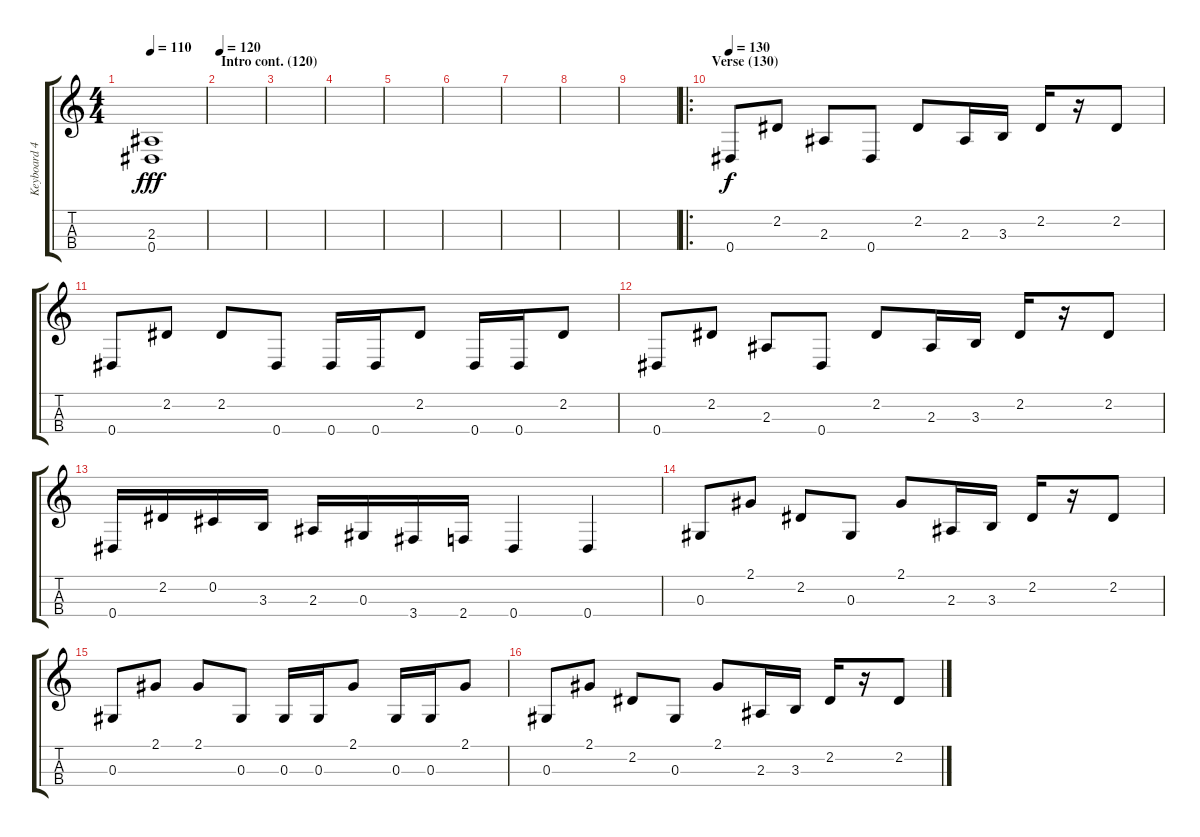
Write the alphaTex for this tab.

\track ("Keyboard 4" "Keyboard 4") {instrument musicbox}
\staff {score tabs}
\tuning (Gb4 Db4 Ab3 Eb3) {hide}
\ts (4 4)
\tempo 110
\clef g2
\ks c
(2.3 0.4).1{dy fff volume 4 instrument pad4choir} |
\section ("" "Intro cont. (120)")
\tempo 120
|
|
|
|
|
|
|
|
\ro
\section ("" "Verse (130)")
\tempo 130
0.4.8{dy f volume 16 instrument lead6voice} 2.2.8 2.3.8 0.4.8 2.2.8 2.3.16 3.3.16 2.2.16 r.16 2.2.8 |
0.4.8 2.2.8 2.2.8 0.4.8 0.4.16 0.4.16 2.2.8 0.4.16 0.4.16 2.2.8 |
0.4.8 2.2.8 2.3.8 0.4.8 2.2.8 2.3.16 3.3.16 2.2.16 r.16 2.2.8 |
0.4.16 2.2.16 0.2.16 3.3.16 2.3.16 0.3.16 3.4.16 2.4.16 0.4.4 0.4.4 |
0.3.8 2.1.8 2.2.8 0.3.8 2.1.8 2.3.16 3.3.16 2.2.16 r.16 2.2.8 |
0.3.8 2.1.8 2.1.8 0.3.8 0.3.16 0.3.16 2.1.8 0.3.16 0.3.16 2.1.8 |
0.3.8 2.1.8 2.2.8 0.3.8 2.1.8 2.3.16 3.3.16 2.2.16 r.16 2.2.8
